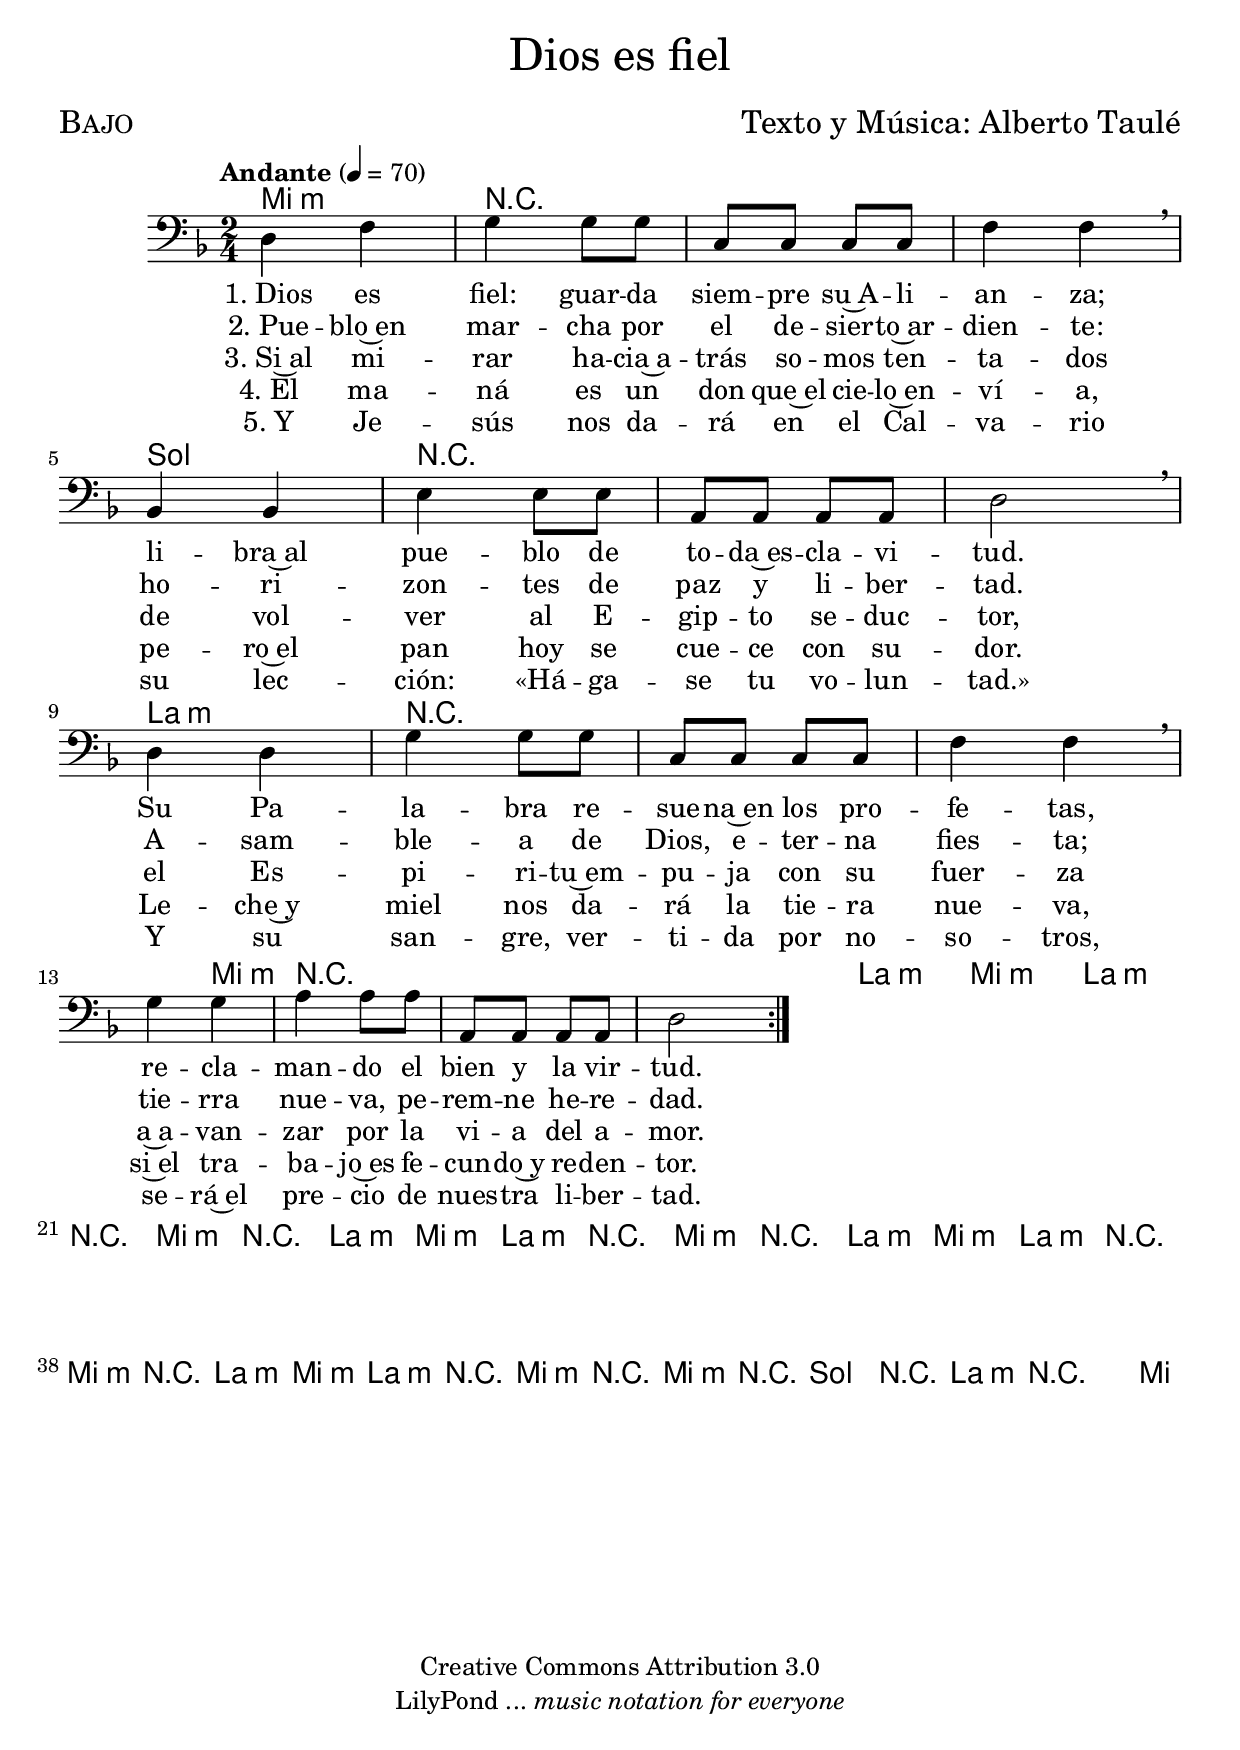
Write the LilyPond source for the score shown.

% ****************************************************************
%	Dios es Fiel - Bajo
%	by serach.sam@
% ****************************************************************
\language "espanol"
\version "2.19.80"

% --- Includes
\include "global.ily"
\include "armonia.ily"
\include "lyric.ily"
\include "bajo.ily"

% --- Tamaño del pentagrama
#(set-global-staff-size 22)


% --- Cabecera
\markup { \fill-line { \center-column { \fontsize #5 "Dios es fiel" \fontsize #3 \caps " " } } }
\markup { \fill-line { \fontsize #2 \caps "Bajo" \center-column { \fontsize #2 "Texto y Música: Alberto Taulé" } } }
\header {
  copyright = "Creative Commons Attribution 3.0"
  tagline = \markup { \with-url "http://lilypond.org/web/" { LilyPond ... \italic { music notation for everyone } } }
  breakbefore = ##t
}

% --- Partitura
\score {
  <<
    \acordes
    \new Staff {
      \new Voice = "bajo" {
        <<
          %\set Staff.midiInstrument = #"piano"
          \global
          \bajo
        >>
      }
    }
    \new Lyrics{ \lyricsto "bajo" { \primeraLetra } }
    \new Lyrics{ \lyricsto "bajo" { \segundaLetra } }
    \new Lyrics{ \lyricsto "bajo" { \terceraLetra } }
    \new Lyrics{ \lyricsto "bajo" { \cuartaLetra } }
    \new Lyrics{ \lyricsto "bajo" { \quintaLetra } }
  >>
  \midi {}
  \layout {}
}

% --- Pagina
\paper {
  #(set-default-paper-size "letter")
  #(include-special-characters)
}